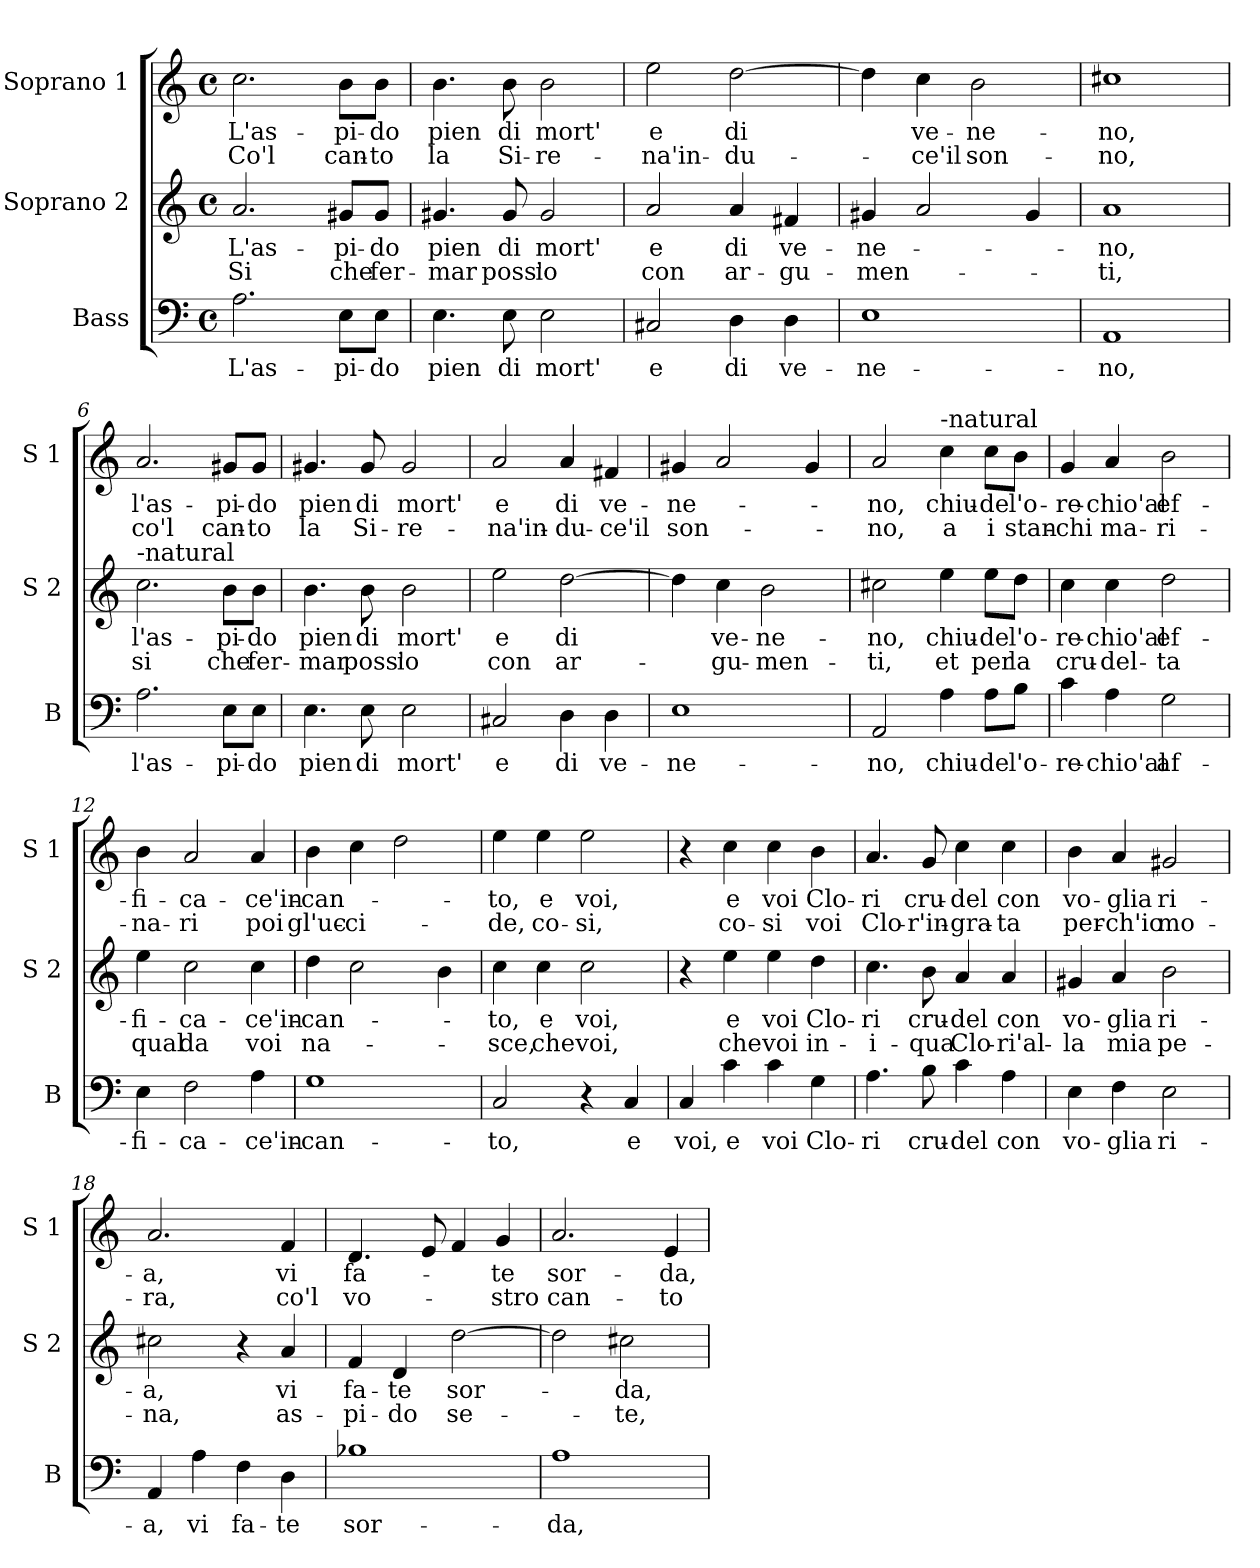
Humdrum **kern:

**kern	**text	**kern	**text	**text	**kern	**text	**text
*part3	*part3	*part2	*part2	*part2	*part1	*part1	*part1
*staff3	*staff3	*staff2	*staff2	*staff2	*staff1	*staff1	*staff1
*I"Bass	*	*I"Soprano 2	*	*	*I"Soprano 1	*	*
*I'B	*	*I'S 2	*	*	*I'S 1	*	*
*clefF4	*	*clefG2	*	*	*clefG2	*	*
*k[]	*	*k[]	*	*	*k[]	*	*
*C:	*	*C:	*	*	*C:	*	*
*M4/4	*	*M4/4	*	*	*M4/4	*	*
*met(c)	*	*met(c)	*	*	*met(c)	*	*
=1	=1	=1	=1	=1	=1	=1	=1
!	!LO:LY:b	!	!LO:LY:b	!LO:LY:b	!	!LO:LY:b	!LO:LY:b
2.A\	L'as-	2.a/	L'as-	Si	2.cc\	L'as-	Co'l
!	!LO:LY:b	!	!LO:LY:b	!LO:LY:b	!	!LO:LY:b	!LO:LY:b
8E\L	-pi-	8g#X/L	-pi-	che	8b\L	-pi-	can-
!	!LO:LY:b	!	!LO:LY:b	!LO:LY:b	!	!LO:LY:b	!LO:LY:b
8E\J	-do	8g#/J	-do	fer-	8b\J	-do	-to
=2	=2	=2	=2	=2	=2	=2	=2
!	!LO:LY:b	!	!LO:LY:b	!LO:LY:b	!	!LO:LY:b	!LO:LY:b
4.E\	pien	4.g#X/	pien	-mar	4.b\	pien	la
!	!LO:LY:b	!	!LO:LY:b	!LO:LY:b	!	!LO:LY:b	!LO:LY:b
8E\	di	8g#/	di	poss'	8b\	di	Si-
!	!LO:LY:b	!	!LO:LY:b	!LO:LY:b	!	!LO:LY:b	!LO:LY:b
2E\	mort'	2g#/	mort'	io	2b\	mort'	-re-
=3	=3	=3	=3	=3	=3	=3	=3
!	!LO:LY:b	!	!LO:LY:b	!LO:LY:b	!	!LO:LY:b	!LO:LY:b
2C#X/	e	2a/	e	con	2ee\	e	-na'in-
!	!LO:LY:b	!	!LO:LY:b	!LO:LY:b	!	!LO:LY:b	!LO:LY:b
4D\	di	4a/	di	ar-	[2dd\	di	-du-
!	!LO:LY:b	!	!LO:LY:b	!LO:LY:b	!	!	!
4D\	ve-	4f#X/	ve-	-gu-	.	.	.
=4	=4	=4	=4	=4	=4	=4	=4
!	!LO:LY:b	!	!LO:LY:b	!LO:LY:b	!	!	!
1E	-ne-	4g#X/	-ne-	-men-	4dd\]	.	.
!	!	!	!	!	!	!LO:LY:b	!LO:LY:b
.	.	2a/	.	.	4cc\	ve-	-ce'il
!	!	!	!	!	!	!LO:LY:b	!LO:LY:b
.	.	.	.	.	2b\	-ne-	son-
.	.	4g#/	.	.	.	.	.
=5	=5	=5	=5	=5	=5	=5	=5
!	!LO:LY:b	!	!LO:LY:b	!LO:LY:b	!	!LO:LY:b	!LO:LY:b
1AA	-no,	1a	-no,	-ti,	1cc#X	-no,	-no,
!!LO:LB:g=z
=6	=6	=6	=6	=6	=6	=6	=6
!	!	!LO:TX:a:t=-natural	!	!	!	!	!
!	!LO:LY:b	!	!LO:LY:b	!LO:LY:b	!	!LO:LY:b	!LO:LY:b
2.A\	l'as-	2.cc\	l'as-	si	2.a/	l'as-	co'l
!	!LO:LY:b	!	!LO:LY:b	!LO:LY:b	!	!LO:LY:b	!LO:LY:b
8E\L	-pi-	8b\L	-pi-	che	8g#X/L	-pi-	can-
!	!LO:LY:b	!	!LO:LY:b	!LO:LY:b	!	!LO:LY:b	!LO:LY:b
8E\J	-do	8b\J	-do	fer-	8g#/J	-do	-to
=7	=7	=7	=7	=7	=7	=7	=7
!	!LO:LY:b	!	!LO:LY:b	!LO:LY:b	!	!LO:LY:b	!LO:LY:b
4.E\	pien	4.b\	pien	-mar	4.g#X/	pien	la
!	!LO:LY:b	!	!LO:LY:b	!LO:LY:b	!	!LO:LY:b	!LO:LY:b
8E\	di	8b\	di	poss'	8g#/	di	Si-
!	!LO:LY:b	!	!LO:LY:b	!LO:LY:b	!	!LO:LY:b	!LO:LY:b
2E\	mort'	2b\	mort'	io	2g#/	mort'	-re-
=8	=8	=8	=8	=8	=8	=8	=8
!	!LO:LY:b	!	!LO:LY:b	!LO:LY:b	!	!LO:LY:b	!LO:LY:b
2C#X/	e	2ee\	e	con	2a/	e	-na'in-
!	!LO:LY:b	!	!LO:LY:b	!LO:LY:b	!	!LO:LY:b	!LO:LY:b
4D\	di	[2dd\	di	ar-	4a/	di	-du-
!	!LO:LY:b	!	!	!	!	!LO:LY:b	!LO:LY:b
4D\	ve-	.	.	.	4f#X/	ve-	-ce'il
=9	=9	=9	=9	=9	=9	=9	=9
!	!LO:LY:b	!	!	!	!	!LO:LY:b	!LO:LY:b
1E	-ne-	4dd\]	.	.	4g#X/	-ne-	son-
!	!	!	!LO:LY:b	!LO:LY:b	!	!	!
.	.	4cc\	ve-	-gu-	2a/	.	.
!	!	!	!LO:LY:b	!LO:LY:b	!	!	!
.	.	2b\	-ne-	-men-	.	.	.
.	.	.	.	.	4g#/	.	.
=10	=10	=10	=10	=10	=10	=10	=10
!	!LO:LY:b	!	!LO:LY:b	!LO:LY:b	!	!LO:LY:b	!LO:LY:b
2AA/	-no,	2cc#X\	-no,	-ti,	2a/	-no,	-no,
!	!	!	!	!	!LO:TX:a:t=-natural	!	!
!	!LO:LY:b	!	!LO:LY:b	!LO:LY:b	!	!LO:LY:b	!LO:LY:b
4A\	chiu-	4ee\	chiu-	et	4cc\	chiu-	a
!	!LO:LY:b	!	!LO:LY:b	!LO:LY:b	!	!LO:LY:b	!LO:LY:b
8A\L	-de	8ee\L	-de	per	8cc\L	-de	i
!	!LO:LY:b	!	!LO:LY:b	!LO:LY:b	!	!LO:LY:b	!LO:LY:b
8B\J	l'o-	8dd\J	l'o-	la	8b\J	l'o-	stan-
!!LO:LB:g=z
=11	=11	=11	=11	=11	=11	=11	=11
!	!LO:LY:b	!	!LO:LY:b	!LO:LY:b	!	!LO:LY:b	!LO:LY:b
4c\	-re-	4cc\	-re-	cru-	4g/	-re-	-chi
!	!LO:LY:b	!	!LO:LY:b	!LO:LY:b	!	!LO:LY:b	!LO:LY:b
4A\	-chio'al	4cc\	-chio'al	-del-	4a/	-chio'al	ma-
!	!LO:LY:b	!	!LO:LY:b	!LO:LY:b	!	!LO:LY:b	!LO:LY:b
2G\	af-	2dd\	ef-	-ta	2b\	ef-	-ri-
=12	=12	=12	=12	=12	=12	=12	=12
!	!LO:LY:b	!	!LO:LY:b	!LO:LY:b	!	!LO:LY:b	!LO:LY:b
4E\	-fi-	4ee\	-fi-	qual	4b\	-fi-	-na-
!	!LO:LY:b	!	!LO:LY:b	!LO:LY:b	!	!LO:LY:b	!LO:LY:b
2F\	-ca-	2cc\	-ca-	da	2a/	-ca-	-ri
!	!LO:LY:b	!	!LO:LY:b	!LO:LY:b	!	!LO:LY:b	!LO:LY:b
4A\	-ce'in-	4cc\	-ce'in-	voi	4a/	-ce'in-	poi
=13	=13	=13	=13	=13	=13	=13	=13
!	!LO:LY:b	!	!LO:LY:b	!LO:LY:b	!	!LO:LY:b	!LO:LY:b
1G	-can-	4dd\	-can-	na-	4b\	-can-	gl'uc-
!	!	!	!	!	!	!	!LO:LY:b
.	.	2cc\	.	.	4cc\	.	-ci-
.	.	.	.	.	2dd\	.	.
.	.	4b\	.	.	.	.	.
=14	=14	=14	=14	=14	=14	=14	=14
!	!LO:LY:b	!	!LO:LY:b	!LO:LY:b	!	!LO:LY:b	!LO:LY:b
2C/	-to,	4cc\	-to,	-sce,	4ee\	-to,	-de,
!	!	!	!LO:LY:b	!LO:LY:b	!	!LO:LY:b	!LO:LY:b
.	.	4cc\	e	che	4ee\	e	co-
!	!	!	!LO:LY:b	!LO:LY:b	!	!LO:LY:b	!LO:LY:b
4r	.	2cc\	voi,	voi,	2ee\	voi,	-si,
!	!LO:LY:b	!	!	!	!	!	!
4C/	e	.	.	.	.	.	.
=15	=15	=15	=15	=15	=15	=15	=15
!	!LO:LY:b	!	!	!	!	!	!
4C/	voi,	4r	.	.	4r	.	.
!	!LO:LY:b	!	!LO:LY:b	!LO:LY:b	!	!LO:LY:b	!LO:LY:b
4c\	e	4ee\	e	che	4cc\	e	co-
!	!LO:LY:b	!	!LO:LY:b	!LO:LY:b	!	!LO:LY:b	!LO:LY:b
4c\	voi	4ee\	voi	voi	4cc\	voi	-si
!	!LO:LY:b	!	!LO:LY:b	!LO:LY:b	!	!LO:LY:b	!LO:LY:b
4G\	Clo-	4dd\	Clo-	in-	4b\	Clo-	voi
!!LO:PB:g=z
=16	=16	=16	=16	=16	=16	=16	=16
!	!LO:LY:b	!	!LO:LY:b	!LO:LY:b	!	!LO:LY:b	!LO:LY:b
4.A\	-ri	4.cc\	-ri	-i-	4.a/	-ri	Clo-
!	!LO:LY:b	!	!LO:LY:b	!LO:LY:b	!	!LO:LY:b	!LO:LY:b
8B\	cru-	8b\	cru-	-qua	8g/	cru-	-r'in-
!	!LO:LY:b	!	!LO:LY:b	!LO:LY:b	!	!LO:LY:b	!LO:LY:b
4c\	-del	4a/	-del	Clo-	4cc\	-del	-gra-
!	!LO:LY:b	!	!LO:LY:b	!LO:LY:b	!	!LO:LY:b	!LO:LY:b
4A\	con	4a/	con	-ri'al-	4cc\	con	-ta
=17	=17	=17	=17	=17	=17	=17	=17
!	!LO:LY:b	!	!LO:LY:b	!LO:LY:b	!	!LO:LY:b	!LO:LY:b
4E\	vo-	4g#X/	vo-	-la	4b\	vo-	per-
!	!LO:LY:b	!	!LO:LY:b	!LO:LY:b	!	!LO:LY:b	!LO:LY:b
4F\	-glia	4a/	-glia	mia	4a/	-glia	-ch'io
!	!LO:LY:b	!	!LO:LY:b	!LO:LY:b	!	!LO:LY:b	!LO:LY:b
2E\	ri-	2b\	ri-	pe-	2g#X/	ri-	mo-
=18	=18	=18	=18	=18	=18	=18	=18
!	!LO:LY:b	!	!LO:LY:b	!LO:LY:b	!	!LO:LY:b	!LO:LY:b
4AA/	-a,	2cc#X\	-a,	-na,	2.a/	-a,	-ra,
!	!LO:LY:b	!	!	!	!	!	!
4A\	vi	.	.	.	.	.	.
!	!LO:LY:b	!	!	!	!	!	!
4F\	fa-	4r	.	.	.	.	.
!	!LO:LY:b	!	!LO:LY:b	!LO:LY:b	!	!LO:LY:b	!LO:LY:b
4D\	-te	4a/	vi	as-	4f/	vi	co'l
=19	=19	=19	=19	=19	=19	=19	=19
!	!LO:LY:b	!	!LO:LY:b	!LO:LY:b	!	!LO:LY:b	!LO:LY:b
1B-X	sor-	4f/	fa-	-pi-	4.d/	fa-	vo-
!	!	!	!LO:LY:b	!LO:LY:b	!	!	!
.	.	4d/	-te	-do	.	.	.
.	.	.	.	.	8e/	.	.
!	!	!	!LO:LY:b	!LO:LY:b	!	!	!
.	.	[2dd\	sor-	se-	4f/	.	.
!	!	!	!	!	!	!LO:LY:b	!LO:LY:b
.	.	.	.	.	4g/	-te	-stro
=20	=20	=20	=20	=20	=20	=20	=20
!	!LO:LY:b	!	!	!	!	!LO:LY:b	!LO:LY:b
1A	-da,	2dd\]	.	.	2.a/	sor-	can-
!	!	!	!LO:LY:b	!LO:LY:b	!	!	!
.	.	2cc#X\	-da,	-te,	.	.	.
!	!	!	!	!	!	!LO:LY:b	!LO:LY:b
.	.	.	.	.	4e/	-da,	-to
=	=	=	=	=	=	=	=
*-	*-	*-	*-	*-	*-	*-	*-
